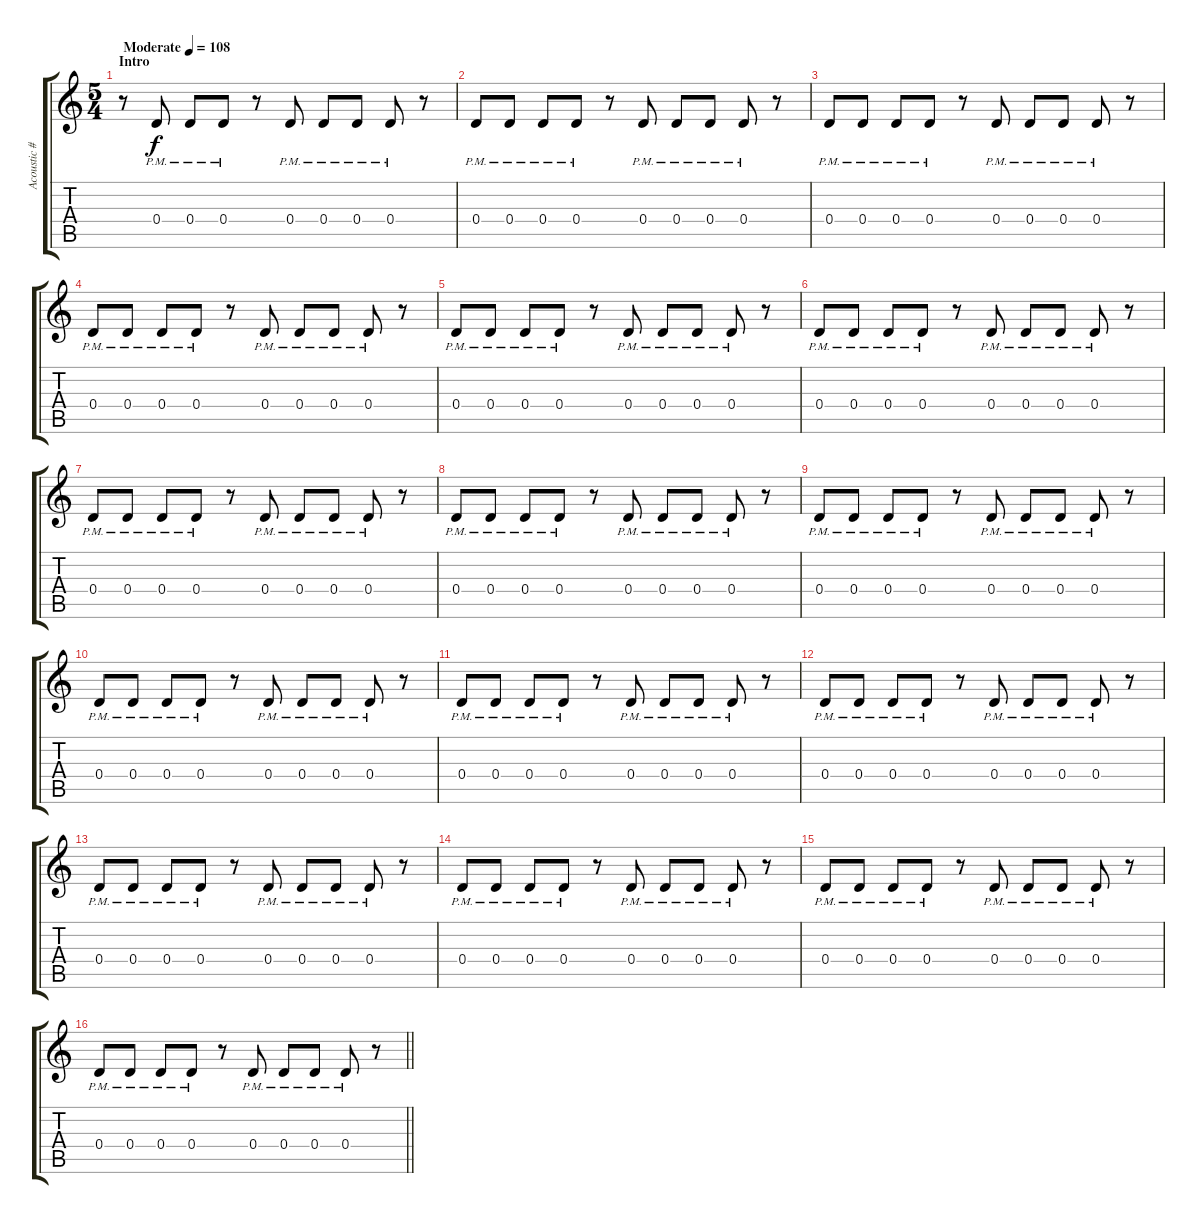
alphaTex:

\track ("Acoustic #2" "Acoustic #") {instrument acousticguitarnylon}
\staff {score tabs}
\tuning (A3 A3 A3 D3 G2 C2) {hide}
\ts (5 4)
\section ("" "Intro")
\tempo (108 "Moderate")
\clef g2
\ks c
r.8{dy f instrument acousticguitarnylon} 0.4{pm}.8 0.4{pm}.8 0.4{pm}.8 r.8 0.4{pm}.8 0.4{pm}.8 0.4{pm}.8 0.4{pm}.8 r.8 |
0.4{pm}.8 0.4{pm}.8 0.4{pm}.8 0.4{pm}.8 r.8 0.4{pm}.8 0.4{pm}.8 0.4{pm}.8 0.4{pm}.8 r.8 |
0.4{pm}.8 0.4{pm}.8 0.4{pm}.8 0.4{pm}.8 r.8 0.4{pm}.8 0.4{pm}.8 0.4{pm}.8 0.4{pm}.8 r.8 |
0.4{pm}.8 0.4{pm}.8 0.4{pm}.8 0.4{pm}.8 r.8 0.4{pm}.8 0.4{pm}.8 0.4{pm}.8 0.4{pm}.8 r.8 |
0.4{pm}.8 0.4{pm}.8 0.4{pm}.8 0.4{pm}.8 r.8 0.4{pm}.8 0.4{pm}.8 0.4{pm}.8 0.4{pm}.8 r.8 |
0.4{pm}.8 0.4{pm}.8 0.4{pm}.8 0.4{pm}.8 r.8 0.4{pm}.8 0.4{pm}.8 0.4{pm}.8 0.4{pm}.8 r.8 |
0.4{pm}.8 0.4{pm}.8 0.4{pm}.8 0.4{pm}.8 r.8 0.4{pm}.8 0.4{pm}.8 0.4{pm}.8 0.4{pm}.8 r.8 |
0.4{pm}.8 0.4{pm}.8 0.4{pm}.8 0.4{pm}.8 r.8 0.4{pm}.8 0.4{pm}.8 0.4{pm}.8 0.4{pm}.8 r.8 |
0.4{pm}.8 0.4{pm}.8 0.4{pm}.8 0.4{pm}.8 r.8 0.4{pm}.8 0.4{pm}.8 0.4{pm}.8 0.4{pm}.8 r.8 |
0.4{pm}.8 0.4{pm}.8 0.4{pm}.8 0.4{pm}.8 r.8 0.4{pm}.8 0.4{pm}.8 0.4{pm}.8 0.4{pm}.8 r.8 |
0.4{pm}.8 0.4{pm}.8 0.4{pm}.8 0.4{pm}.8 r.8 0.4{pm}.8 0.4{pm}.8 0.4{pm}.8 0.4{pm}.8 r.8 |
0.4{pm}.8 0.4{pm}.8 0.4{pm}.8 0.4{pm}.8 r.8 0.4{pm}.8 0.4{pm}.8 0.4{pm}.8 0.4{pm}.8 r.8 |
0.4{pm}.8 0.4{pm}.8 0.4{pm}.8 0.4{pm}.8 r.8 0.4{pm}.8 0.4{pm}.8 0.4{pm}.8 0.4{pm}.8 r.8 |
0.4{pm}.8 0.4{pm}.8 0.4{pm}.8 0.4{pm}.8 r.8 0.4{pm}.8 0.4{pm}.8 0.4{pm}.8 0.4{pm}.8 r.8 |
0.4{pm}.8 0.4{pm}.8 0.4{pm}.8 0.4{pm}.8 r.8 0.4{pm}.8 0.4{pm}.8 0.4{pm}.8 0.4{pm}.8 r.8 |
\barLineRight lightlight
0.4{pm}.8 0.4{pm}.8 0.4{pm}.8 0.4{pm}.8 r.8 0.4{pm}.8 0.4{pm}.8 0.4{pm}.8 0.4{pm}.8 r.8
